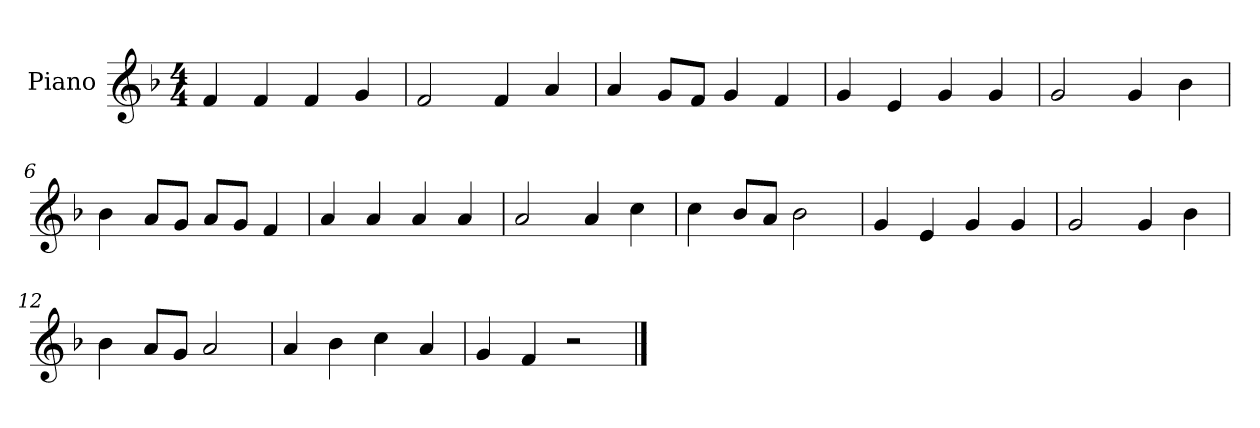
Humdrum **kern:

**kern
*part1
*staff1
*I"Piano
*I'P-no
*clefG2
*k[b-]
*M4/4
*MM90
=1
4f/
4f/
4f/
4g/
=2
2f/
4f/
4a/
=3
4a/
8g/L
8f/J
4g/
4f/
=4
4g/
4e/
4g/
4g/
=5
2g/
4g/
4b-\
=6
4b-\
8a/L
8g/J
8a/L
8g/J
4f/
=7
4a/
4a/
4a/
4a/
=8
2a/
4a/
4cc\
!!LO:LB:g=z
=9
4cc\
8b-/L
8a/J
2b-\
=10
4g/
4e/
4g/
4g/
=11
2g/
4g/
4b-\
=12
4b-\
8a/L
8g/J
2a/
=13
4a/
4b-\
4cc\
4a/
=14
4g/
4f/
2r
==
*-
